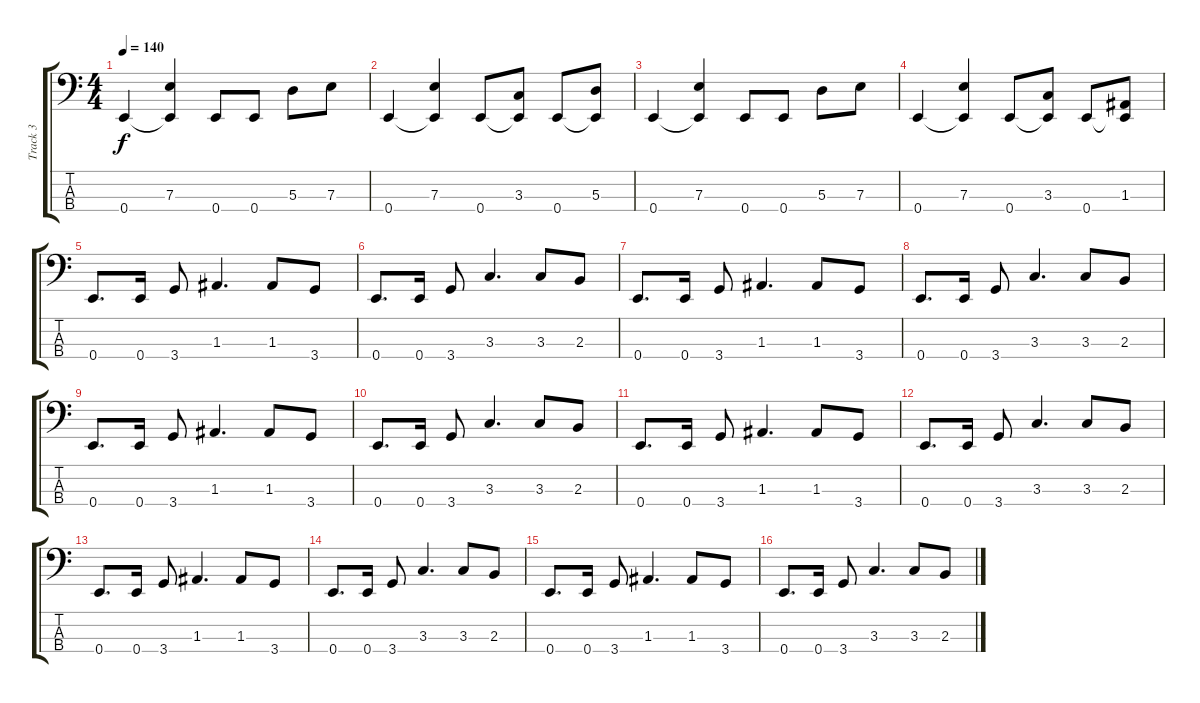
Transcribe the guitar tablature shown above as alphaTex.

\track ("Track 3" "Track 3") {instrument electricbasspick}
\staff {score tabs}
\tuning (G2 D2 A1 E1) {hide}
\ts (4 4)
\tempo 140
\clef f4
\ks c
0.4.4{dy f} (7.3 0.4{t}).4 0.4.8 0.4.8 5.3.8 7.3.8 |
0.4.4 (7.3 0.4{t}).4 0.4.8 (3.3 0.4{t}).8 0.4.8 (5.3 0.4{t}).8 |
0.4.4 (7.3 0.4{t}).4 0.4.8 0.4.8 5.3.8 7.3.8 |
0.4.4 (7.3 0.4{t}).4 0.4.8 (3.3 0.4{t}).8 0.4.8 (1.3 0.4{t}).8 |
0.4.8{d} 0.4.16 3.4.8 1.3.4{d} 1.3.8 3.4.8 |
0.4.8{d} 0.4.16 3.4.8 3.3.4{d} 3.3.8 2.3.8 |
0.4.8{d} 0.4.16 3.4.8 1.3.4{d} 1.3.8 3.4.8 |
0.4.8{d} 0.4.16 3.4.8 3.3.4{d} 3.3.8 2.3.8 |
0.4.8{d} 0.4.16 3.4.8 1.3.4{d} 1.3.8 3.4.8 |
0.4.8{d} 0.4.16 3.4.8 3.3.4{d} 3.3.8 2.3.8 |
0.4.8{d} 0.4.16 3.4.8 1.3.4{d} 1.3.8 3.4.8 |
0.4.8{d} 0.4.16 3.4.8 3.3.4{d} 3.3.8 2.3.8 |
0.4.8{d} 0.4.16 3.4.8 1.3.4{d} 1.3.8 3.4.8 |
0.4.8{d} 0.4.16 3.4.8 3.3.4{d} 3.3.8 2.3.8 |
0.4.8{d} 0.4.16 3.4.8 1.3.4{d} 1.3.8 3.4.8 |
0.4.8{d} 0.4.16 3.4.8 3.3.4{d} 3.3.8 2.3.8
